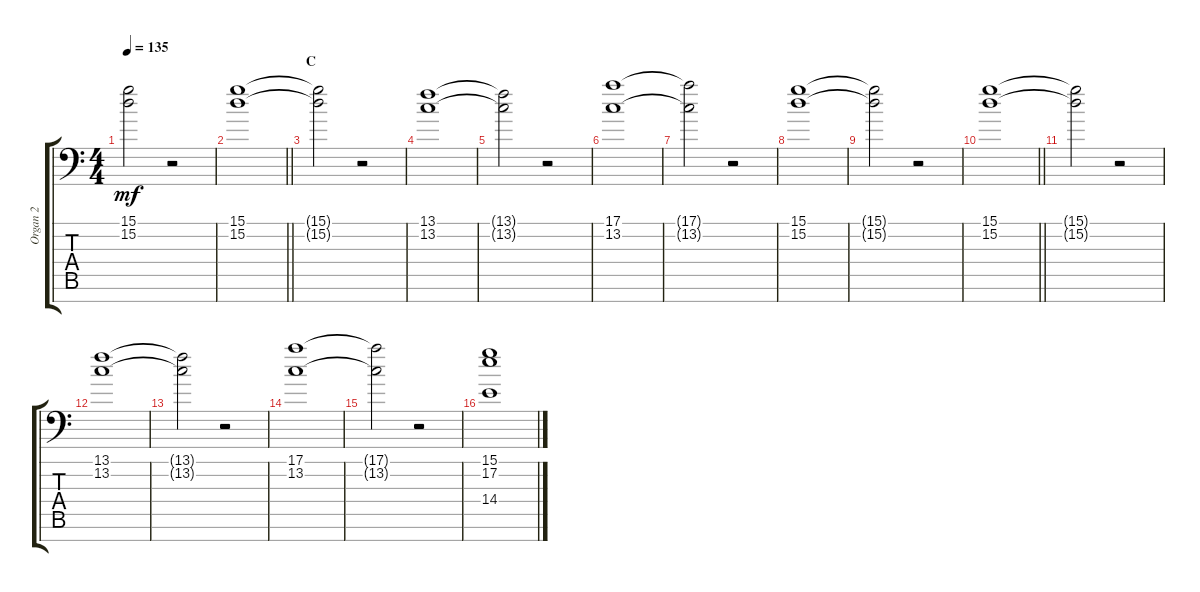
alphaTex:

\track ("Organ 2" "Organ 2") {instrument churchorgan}
\staff {score tabs}
\tuning (E4 B3 G3 D3 A2 E2 C-1) {hide}
\ts (4 4)
\tempo 135
\clef f4
\ks c
(15.1{t} 15.2{t}).2{dy mf volume 0} r.2 |
\barLineRight lightlight
(15.1 15.2).1{volume 6} |
\section ("" "C")
(15.1{t} 15.2{t}).2{volume 0} r.2 |
(13.1 13.2).1{volume 6} |
(13.1{t} 13.2{t}).2{volume 0} r.2 |
(17.1 13.2).1{volume 6} |
(17.1{t} 13.2{t}).2{volume 0} r.2 |
(15.1 15.2).1{volume 6} |
(15.1{t} 15.2{t}).2{volume 0} r.2 |
\barLineRight lightlight
(15.1 15.2).1{volume 6} |
(15.1{t} 15.2{t}).2{volume 0} r.2 |
(13.1 13.2).1{volume 6} |
(13.1{t} 13.2{t}).2{volume 0} r.2 |
(17.1 13.2).1{volume 6} |
(17.1{t} 13.2{t}).2{volume 0} r.2 |
(15.1 17.2 14.4).1{volume 6}
